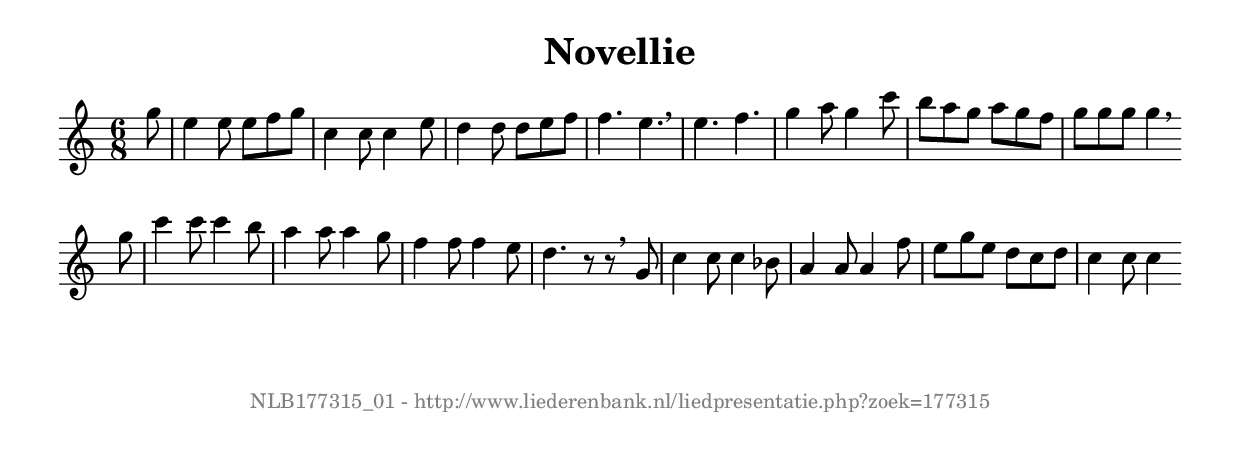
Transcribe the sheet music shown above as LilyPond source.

%
% produced by wce2krn 1.64 (7 June 2014)
%
\version"2.16"
#(append! paper-alist '(("long" . (cons (* 210 mm) (* 2000 mm)))))
#(set-default-paper-size "long")
sb = {\breathe}
mBreak = {\breathe }
bBreak = {\breathe }
x = {\once\override NoteHead #'style = #'cross }
gl=\glissando
itime={\override Staff.TimeSignature #'stencil = ##f }
ficta = {\once\set suggestAccidentals = ##t}
fine = {\once\override Score.RehearsalMark #'self-alignment-X = #1 \mark \markup {\italic{Fine}}}
dc = {\once\override Score.RehearsalMark #'self-alignment-X = #1 \mark \markup {\italic{D.C.}}}
dcf = {\once\override Score.RehearsalMark #'self-alignment-X = #1 \mark \markup {\italic{D.C. al Fine}}}
dcc = {\once\override Score.RehearsalMark #'self-alignment-X = #1 \mark \markup {\italic{D.C. al Coda}}}
ds = {\once\override Score.RehearsalMark #'self-alignment-X = #1 \mark \markup {\italic{D.S.}}}
dsf = {\once\override Score.RehearsalMark #'self-alignment-X = #1 \mark \markup {\italic{D.S. al Fine}}}
dsc = {\once\override Score.RehearsalMark #'self-alignment-X = #1 \mark \markup {\italic{D.S. al Coda}}}
pv = {\set Score.repeatCommands = #'((volta "1"))}
sv = {\set Score.repeatCommands = #'((volta "2"))}
tv = {\set Score.repeatCommands = #'((volta "3"))}
qv = {\set Score.repeatCommands = #'((volta "4"))}
xv = {\set Score.repeatCommands = #'((volta #f))}
\header{ tagline = ""
title = "Novellie"
}
\score {{
\key c \major
\relative g'
{
\set melismaBusyProperties = #'()
\partial 32*4
\time 6/8
\tempo 4=120
\override Score.MetronomeMark #'transparent = ##t
\override Score.RehearsalMark #'break-visibility = #(vector #t #t #f)
g'8 e4 e8 e f g c,4 c8 c4 e8 d4 d8 d e f f4. e \sb e f g4 a8 g4 c8 b a g a g f g g g g4 \bar ":|:" \bBreak
g8 c4 c8 c4 b8 a4 a8 a4 g8 f4 f8 f4 e8 d4. r8 r8 \sb g, c4 c8 c4 bes8 a4 a8 a4 f'8 e g e d c d c4 c8 c4 \bar ":|"
 }}
 \midi { }
 \layout {
            indent = 0.0\cm
}
}
\markup { \vspace #0 } \markup { \with-color #grey \fill-line { \center-column { \smaller "NLB177315_01 - http://www.liederenbank.nl/liedpresentatie.php?zoek=177315" } } }
